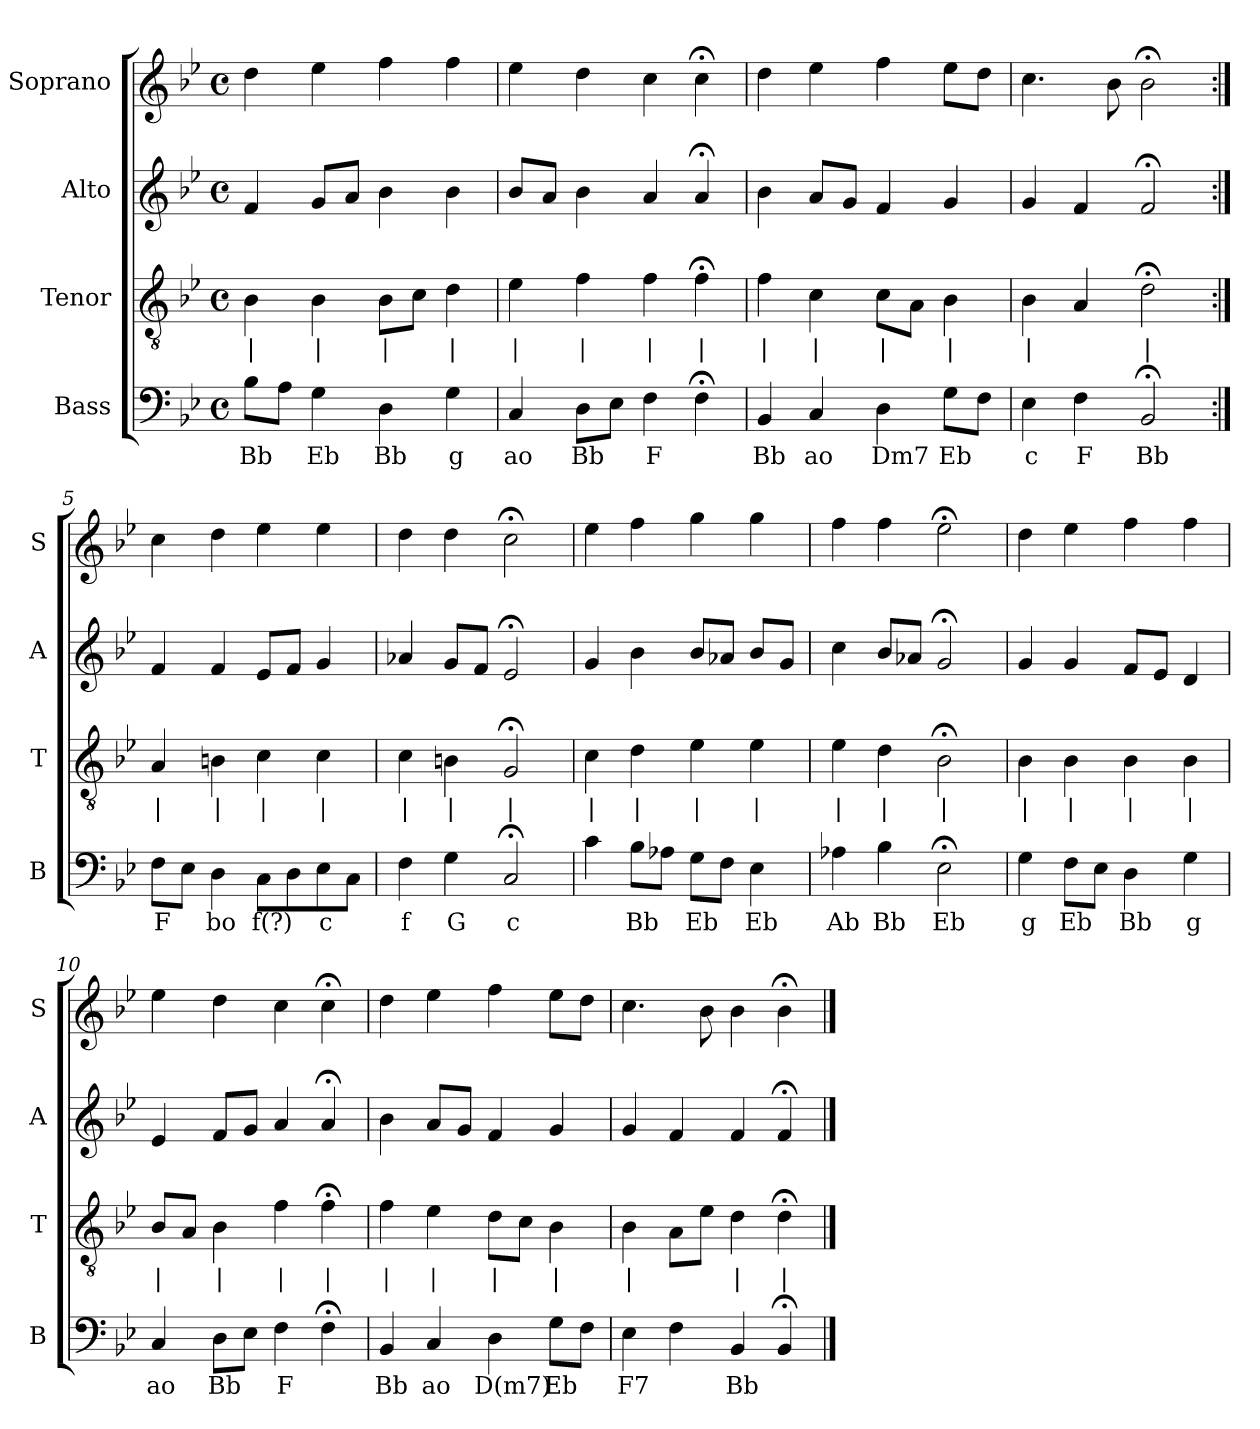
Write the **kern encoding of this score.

**kern	**text	**kern	**text	**kern	**kern
*part4	*part4	*part3	*part3	*part2	*part1
*staff4	*staff4	*staff3	*staff3	*staff2	*staff1
*I"Bass	*	*I"Tenor	*	*I"Alto	*I"Soprano
*I'B	*	*I'T	*	*I'A	*I'S
*clefF4	*	*clefGv2	*	*clefG2	*clefG2
*k[b-e-]	*	*k[b-e-]	*	*k[b-e-]	*k[b-e-]
*B-:	*	*B-:	*	*B-:	*B-:
*M4/4	*	*M4/4	*	*M4/4	*M4/4
*met(c)	*	*met(c)	*	*met(c)	*met(c)
*MM100	*	*MM100	*	*MM100	*MM100
=1	=1	=1	=1	=1	=1
8B-L	Bb	4B-	|	4f	4dd
8AJ	.	.	.	.	.
4G	Eb	4B-	|	8gL	4ee-
.	.	.	.	8aJ	.
4D	Bb	8B-L	|	4b-	4ff
.	.	8cJ	.	.	.
4G	g	4d	|	4b-	4ff
=2	=2	=2	=2	=2	=2
4C	ao	4e-	|	8b-L	4ee-
.	.	.	.	8aJ	.
8DL	Bb	4f	|	4b-	4dd
8E-J	.	.	.	.	.
4F	F	4f	|	4a	4cc
4F;<	.	4f;<	|	4a;<	4cc;<
=3	=3	=3	=3	=3	=3
4BB-	Bb	4f	|	4b-	4dd
4C	ao	4c	|	8aL	4ee-
.	.	.	.	8gJ	.
4D	Dm7	8cL	|	4f	4ff
.	.	8AJ	.	.	.
8GL	Eb	4B-	|	4g	8ee-L
8FJ	.	.	.	.	8ddJ
=4	=4	=4	=4	=4	=4
4E-	c	4B-	|	4g	4.cc
4F	F	4A	.	4f	.
.	.	.	.	.	8b-
2BB-;<	Bb	2d;<	|	2f;<	2b-;<
=5:|!	=5:|!	=5:|!	=5:|!	=5:|!	=5:|!
8FL	F	4A	|	4f	4cc
8E-J	.	.	.	.	.
4D	bo	4Bn	|	4f	4dd
8CL	f(?)	4c	|	8e-L	4ee-
8D	.	.	.	8fJ	.
8E-	c	4c	|	4g	4ee-
8CJ	.	.	.	.	.
=6	=6	=6	=6	=6	=6
4F	f	4c	|	4a-X	4dd
4G	G	4Bn	|	8gL	4dd
.	.	.	.	8fJ	.
2C;<	c	2G;<	|	2e-;<	2cc;<
=7	=7	=7	=7	=7	=7
4c	.	4c	|	4g	4ee-
8B-L	Bb	4d	|	4b-	4ff
8A-XJ	.	.	.	.	.
8GL	Eb	4e-	|	8b-L	4gg
8FJ	.	.	.	8a-XJ	.
4E-	Eb	4e-	|	8b-L	4gg
.	.	.	.	8gJ	.
=8	=8	=8	=8	=8	=8
4A-X	Ab	4e-	|	4cc	4ff
4B-	Bb	4d	|	8b-L	4ff
.	.	.	.	8a-XJ	.
2E-;<	Eb	2B-;<	|	2g;<	2ee-;<
=9	=9	=9	=9	=9	=9
4G	g	4B-	|	4g	4dd
8FL	Eb	4B-	|	4g	4ee-
8E-J	.	.	.	.	.
4D	Bb	4B-	|	8fL	4ff
.	.	.	.	8e-J	.
4G	g	4B-	|	4d	4ff
=10	=10	=10	=10	=10	=10
4C	ao	8B-L	|	4e-	4ee-
.	.	8AJ	.	.	.
8DL	Bb	4B-	|	8fL	4dd
8E-J	.	.	.	8gJ	.
4F	F	4f	|	4a	4cc
4F;<	.	4f;<	|	4a;<	4cc;<
=11	=11	=11	=11	=11	=11
4BB-	Bb	4f	|	4b-	4dd
4C	ao	4e-	|	8aL	4ee-
.	.	.	.	8gJ	.
4D	D(m7)	8dL	|	4f	4ff
.	.	8cJ	.	.	.
8GL	Eb	4B-	|	4g	8ee-L
8FJ	.	.	.	.	8ddJ
=12	=12	=12	=12	=12	=12
4E-	F7	4B-	|	4g	4.cc
4F	.	8AL	.	4f	.
.	.	8e-J	.	.	8b-
4BB-	Bb	4d	|	4f	4b-
4BB-;<	.	4d;<	|	4f;<	4b-;<
==	==	==	==	==	==
*-	*-	*-	*-	*-	*-
